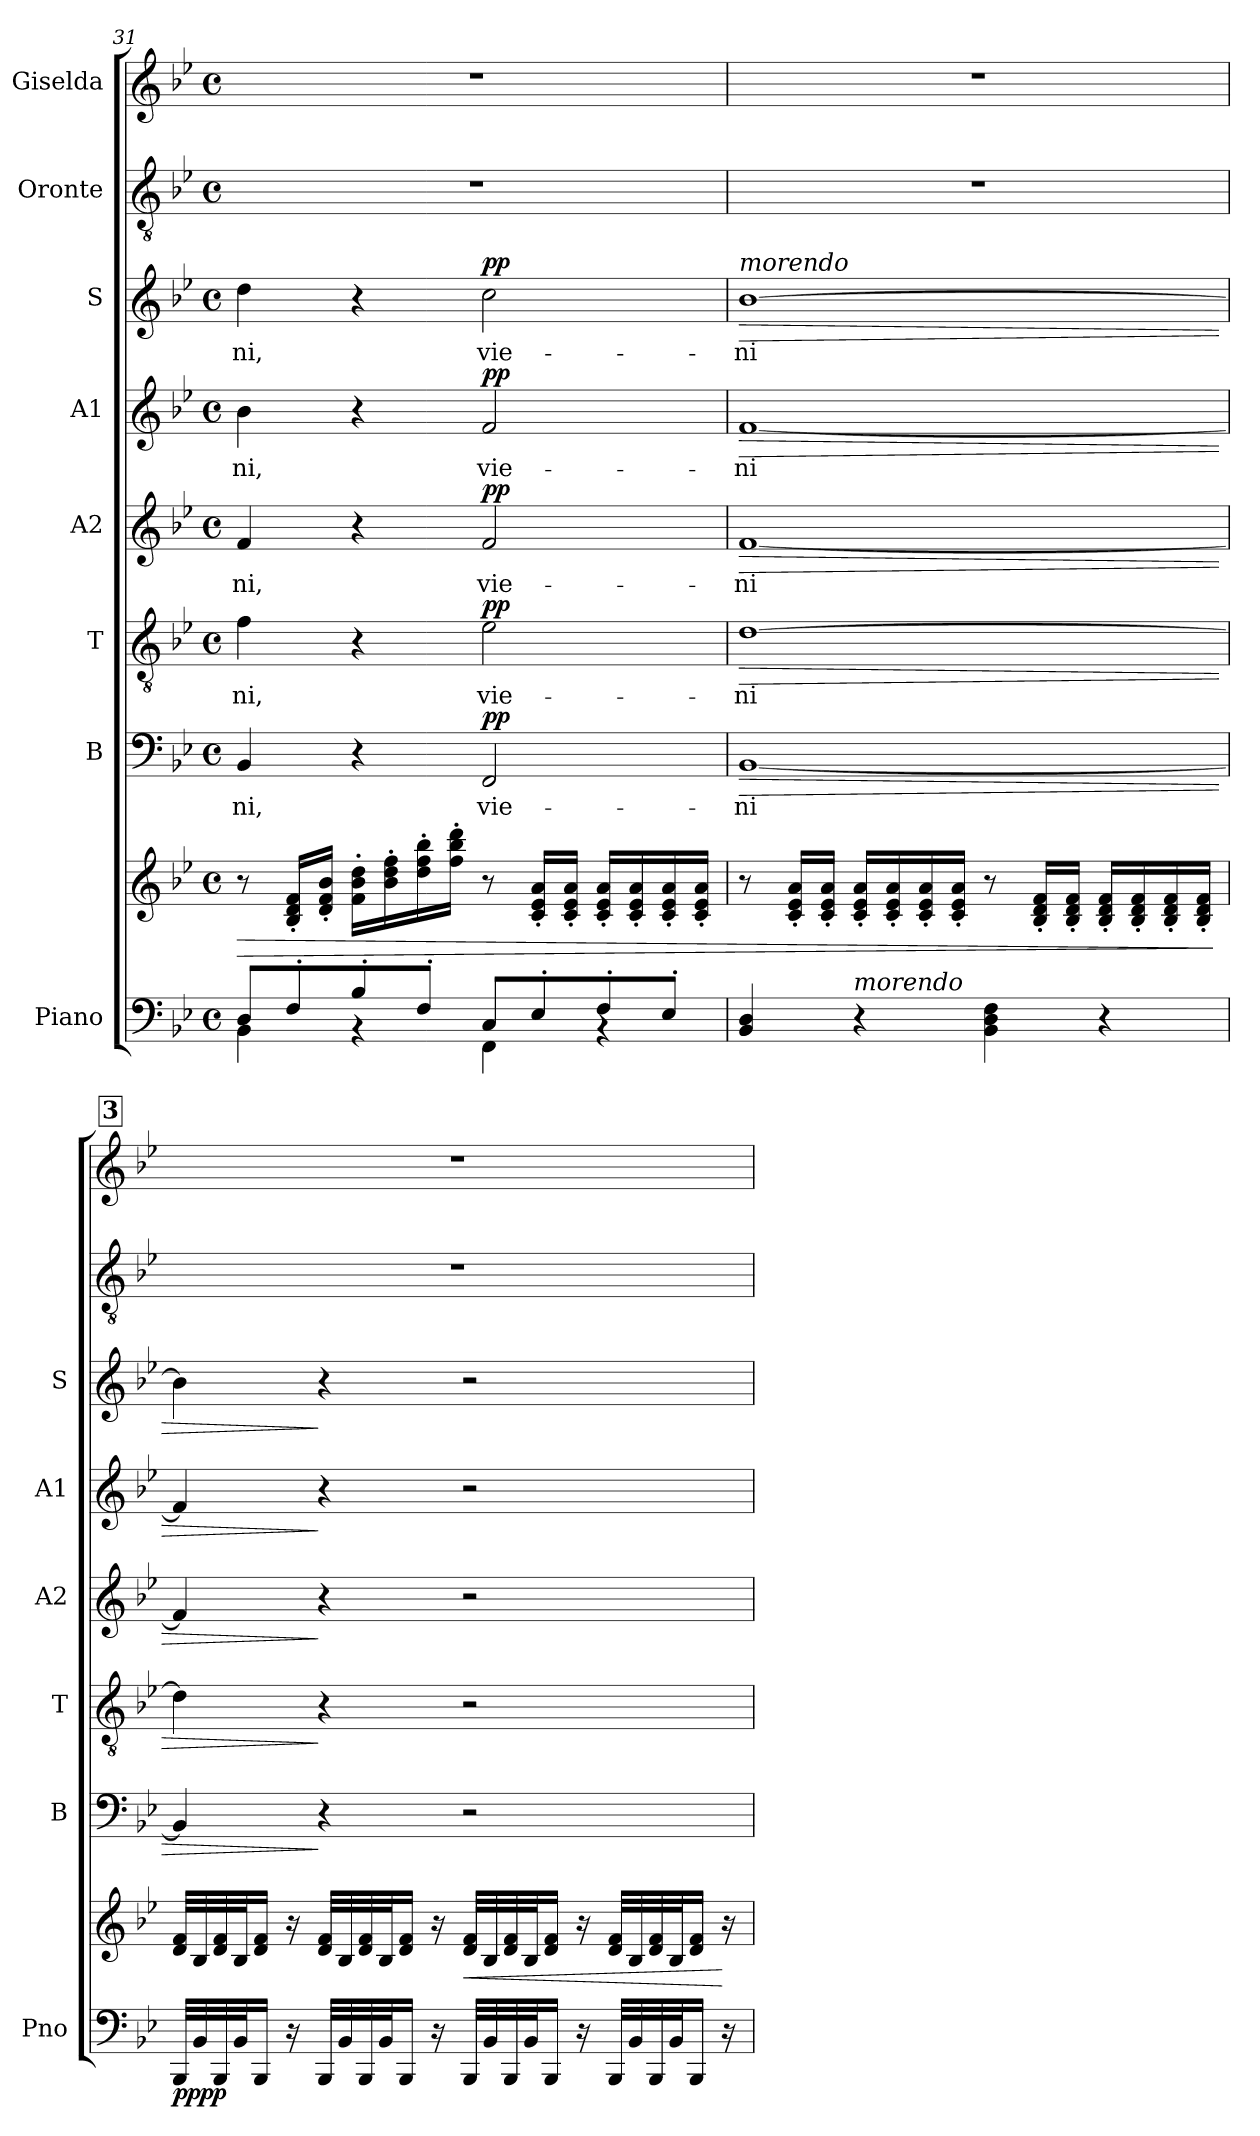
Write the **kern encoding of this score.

**kern	**kern	**dynam	**kern	**text	**dynam	**kern	**text	**dynam	**kern	**text	**dynam	**kern	**text	**dynam	**kern	**text	**dynam	**kern	**kern
*part8	*part8	*part8	*part7	*part7	*part7	*part6	*part6	*part6	*part5	*part5	*part5	*part4	*part4	*part4	*part3	*part3	*part3	*part2	*part1
*staff9	*staff8	*staff8/9	*staff7	*staff7	*staff7	*staff6	*staff6	*staff6	*staff5	*staff5	*staff5	*staff4	*staff4	*staff4	*staff3	*staff3	*staff3	*staff2	*staff1
*I"Piano	*	*	*I"B	*	*	*I"T	*	*	*I"A2	*	*	*I"A1	*	*	*I"S	*	*	*I"Oronte	*I"Giselda
*I'Pno	*	*	*I'B	*	*	*I'T	*	*	*I'A2	*	*	*I'A1	*	*	*I'S	*	*	*	*
*clefF4	*clefG2	*	*clefF4	*	*	*clefGv2	*	*	*clefG2	*	*	*clefG2	*	*	*clefG2	*	*	*clefGv2	*clefG2
*k[b-e-]	*k[b-e-]	*	*k[b-e-]	*	*	*k[b-e-]	*	*	*k[b-e-]	*	*	*k[b-e-]	*	*	*k[b-e-]	*	*	*k[b-e-]	*k[b-e-]
*M4/4	*M4/4	*	*M4/4	*	*	*M4/4	*	*	*M4/4	*	*	*M4/4	*	*	*M4/4	*	*	*M4/4	*M4/4
*met(c)	*met(c)	*	*met(c)	*	*	*met(c)	*	*	*met(c)	*	*	*met(c)	*	*	*met(c)	*	*	*met(c)	*met(c)
=31	=31	=31	=31	=31	=31	=31	=31	=31	=31	=31	=31	=31	=31	=31	=31	=31	=31	=31	=31
*^	*	*	*	*	*	*	*	*	*	*	*	*	*	*	*	*	*	*	*
!	!	!	!LO:HP:b	!	!	!	!	!	!	!	!	!	!	!	!	!	!	!	!	!
8D/L	4BB-\	8r	>	4BB-/	-ni,	.	4f\	-ni,	.	4f/	-ni,	.	4b-\	-ni,	.	4dd\	-ni,	.	1r	1r
8F'/	.	16B-/' 16d/' 16f/'LL	.	.	.	.	.	.	.	.	.	.	.	.	.	.	.	.	.	.
.	.	16d/' 16f/' 16b-/'JJ	.	.	.	.	.	.	.	.	.	.	.	.	.	.	.	.	.	.
8B-'/	4rBB	16f\' 16b-\' 16dd\'LL	.	4r	.	.	4r	.	.	4r	.	.	4r	.	.	4r	.	.	.	.
.	.	16b-\' 16dd\' 16ff\'	.	.	.	.	.	.	.	.	.	.	.	.	.	.	.	.	.	.
8F'/J	.	16dd\' 16ff\' 16bb-\'	.	.	.	.	.	.	.	.	.	.	.	.	.	.	.	.	.	.
.	.	16ff\' 16bb-\' 16ddd\'JJ	.	.	.	.	.	.	.	.	.	.	.	.	.	.	.	.	.	.
!	!	!	!	!	!	!LO:DY:a	!	!	!LO:DY:a	!	!	!LO:DY:a	!	!	!LO:DY:a	!	!	!LO:DY:a	!	!
8C/L	4FF\	8r	.	2FF/	vie-	pp	2e-\	vie-	pp	2f/	vie-	pp	2f/	vie-	pp	2cc\	vie-	pp	.	.
8E-'/	.	16c/' 16e-/' 16a/'LL	.	.	.	.	.	.	.	.	.	.	.	.	.	.	.	.	.	.
.	.	16c/' 16e-/' 16a/'JJ	.	.	.	.	.	.	.	.	.	.	.	.	.	.	.	.	.	.
8F'/	4rBB	16c/' 16e-/' 16a/'LL	.	.	.	.	.	.	.	.	.	.	.	.	.	.	.	.	.	.
.	.	16c/' 16e-/' 16a/'	.	.	.	.	.	.	.	.	.	.	.	.	.	.	.	.	.	.
8E-'/J	.	16c/' 16e-/' 16a/'	.	.	.	.	.	.	.	.	.	.	.	.	.	.	.	.	.	.
.	.	16c/' 16e-/' 16a/'JJ	.	.	.	.	.	.	.	.	.	.	.	.	.	.	.	.	.	.
*v	*v	*	*	*	*	*	*	*	*	*	*	*	*	*	*	*	*	*	*	*
!!LO:PB:g=z
=32	=32	=32	=32	=32	=32	=32	=32	=32	=32	=32	=32	=32	=32	=32	=32	=32	=32	=32	=32
!	!	!	!	!	!	!	!	!	!	!	!	!	!	!	!LO:TX:a:i:t=morendo	!	!	!	!
!	!	!	!	!	!LO:HP:b	!	!	!LO:HP:b	!	!	!LO:HP:b	!	!	!LO:HP:b	!	!	!LO:HP:b	!	!
4BB-/ 4D/	8r	.	[1BB-	-ni	>	[1d	-ni	>	[1f	-ni	>	[1f	-ni	>	[1b-	-ni	>	1r	1r
.	16c/' 16e-/' 16a/'LL	.	.	.	.	.	.	.	.	.	.	.	.	.	.	.	.	.	.
.	16c/' 16e-/' 16a/'JJ	.	.	.	.	.	.	.	.	.	.	.	.	.	.	.	.	.	.
!LO:TX:a:i:t=morendo	!	!	!	!	!	!	!	!	!	!	!	!	!	!	!	!	!	!	!
4r	16c/' 16e-/' 16a/'LL	.	.	.	.	.	.	.	.	.	.	.	.	.	.	.	.	.	.
.	16c/' 16e-/' 16a/'	.	.	.	.	.	.	.	.	.	.	.	.	.	.	.	.	.	.
.	16c/' 16e-/' 16a/'	.	.	.	.	.	.	.	.	.	.	.	.	.	.	.	.	.	.
.	16c/' 16e-/' 16a/'JJ	.	.	.	.	.	.	.	.	.	.	.	.	.	.	.	.	.	.
4BB-\ 4D\ 4F\	8r	.	.	.	.	.	.	.	.	.	.	.	.	.	.	.	.	.	.
.	16B-/' 16d/' 16f/'LL	.	.	.	.	.	.	.	.	.	.	.	.	.	.	.	.	.	.
.	16B-/' 16d/' 16f/'JJ	.	.	.	.	.	.	.	.	.	.	.	.	.	.	.	.	.	.
4r	16B-/' 16d/' 16f/'LL	.	.	.	.	.	.	.	.	.	.	.	.	.	.	.	.	.	.
.	16B-/' 16d/' 16f/'	.	.	.	.	.	.	.	.	.	.	.	.	.	.	.	.	.	.
.	16B-/' 16d/' 16f/'	.	.	.	.	.	.	.	.	.	.	.	.	.	.	.	.	.	.
.	16B-/' 16d/' 16f/'JJ	.	.	.	.	.	.	.	.	.	.	.	.	.	.	.	.	.	.
.	.	]	.	.	.	.	.	.	.	.	.	.	.	.	.	.	.	.	.
!!LO:REH:place=s1:a:B:fs=14:t=3
=33	=33	=33	=33	=33	=33	=33	=33	=33	=33	=33	=33	=33	=33	=33	=33	=33	=33	=33	=33
!	!	!LO:DY:b=2	!	!	!	!	!	!	!	!	!	!	!	!	!	!	!	!	!
!	!	!LO:DY:n=1:b	!	!	!	!	!	!	!	!	!	!	!	!	!	!	!	!	!
32BBB-/LLL	32d/ 32f/LLL	pp pp	4BB-/]	.	.	4d\]	.	.	4f/]	.	.	4f/]	.	.	4b-\]	.	.	1r	1r
32BB-/	32B-/	.	.	.	.	.	.	.	.	.	.	.	.	.	.	.	.	.	.
32BBB-/	32d/ 32f/	.	.	.	.	.	.	.	.	.	.	.	.	.	.	.	.	.	.
32BB-/J	32B-/J	.	.	.	.	.	.	.	.	.	.	.	.	.	.	.	.	.	.
16BBB-/JJ	16d/ 16f/JJ	.	.	.	.	.	.	.	.	.	.	.	.	.	.	.	.	.	.
16r	16r	.	.	.	.	.	.	.	.	.	.	.	.	.	.	.	.	.	.
32BBB-/LLL	32d/ 32f/LLL	.	4r	.	]	4r	.	]	4r	.	]	4r	.	]	4r	.	]	.	.
32BB-/	32B-/	.	.	.	.	.	.	.	.	.	.	.	.	.	.	.	.	.	.
32BBB-/	32d/ 32f/	.	.	.	.	.	.	.	.	.	.	.	.	.	.	.	.	.	.
32BB-/J	32B-/J	.	.	.	.	.	.	.	.	.	.	.	.	.	.	.	.	.	.
16BBB-/JJ	16d/ 16f/JJ	.	.	.	.	.	.	.	.	.	.	.	.	.	.	.	.	.	.
16r	16r	.	.	.	.	.	.	.	.	.	.	.	.	.	.	.	.	.	.
!	!	!LO:HP:b	!	!	!	!	!	!	!	!	!	!	!	!	!	!	!	!	!
32BBB-/LLL	32d/ 32f/LLL	<	2r	.	.	2r	.	.	2r	.	.	2r	.	.	2r	.	.	.	.
32BB-/	32B-/	.	.	.	.	.	.	.	.	.	.	.	.	.	.	.	.	.	.
32BBB-/	32d/ 32f/	.	.	.	.	.	.	.	.	.	.	.	.	.	.	.	.	.	.
32BB-/J	32B-/J	.	.	.	.	.	.	.	.	.	.	.	.	.	.	.	.	.	.
16BBB-/JJ	16d/ 16f/JJ	.	.	.	.	.	.	.	.	.	.	.	.	.	.	.	.	.	.
16r	16r	.	.	.	.	.	.	.	.	.	.	.	.	.	.	.	.	.	.
32BBB-/LLL	32d/ 32f/LLL	.	.	.	.	.	.	.	.	.	.	.	.	.	.	.	.	.	.
32BB-/	32B-/	.	.	.	.	.	.	.	.	.	.	.	.	.	.	.	.	.	.
32BBB-/	32d/ 32f/	.	.	.	.	.	.	.	.	.	.	.	.	.	.	.	.	.	.
32BB-/J	32B-/J	.	.	.	.	.	.	.	.	.	.	.	.	.	.	.	.	.	.
16BBB-/JJ	16d/ 16f/JJ	.	.	.	.	.	.	.	.	.	.	.	.	.	.	.	.	.	.
16r	16r	[	.	.	.	.	.	.	.	.	.	.	.	.	.	.	.	.	.
=	=	=	=	=	=	=	=	=	=	=	=	=	=	=	=	=	=	=	=
*-	*-	*-	*-	*-	*-	*-	*-	*-	*-	*-	*-	*-	*-	*-	*-	*-	*-	*-	*-
